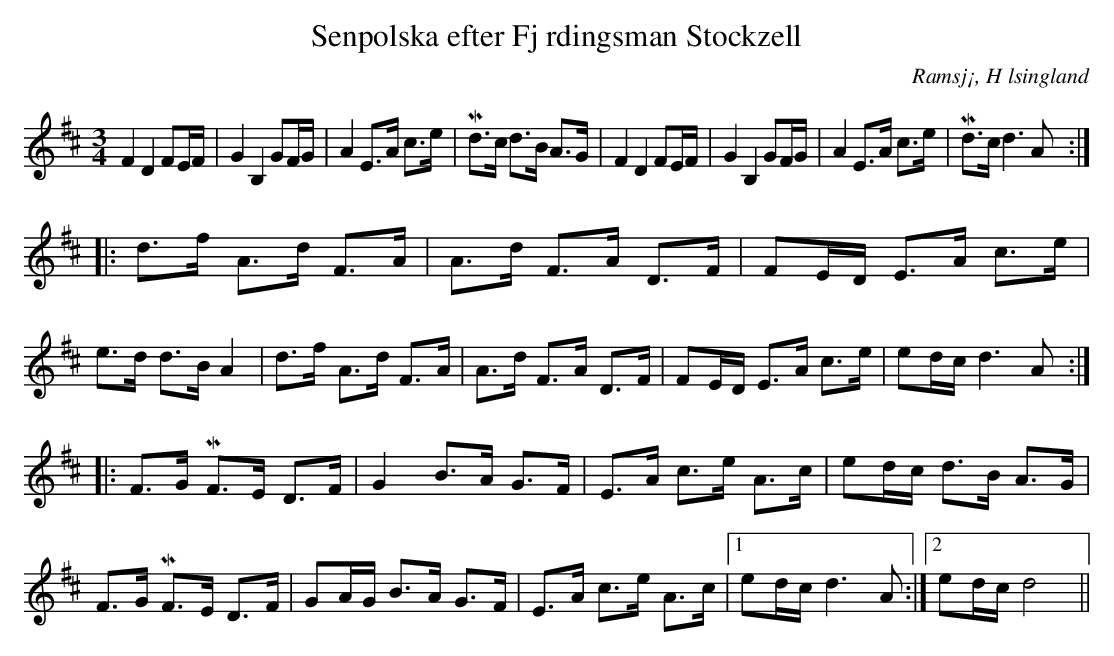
X:1
T: Senpolska efter Fj rdingsman Stockzell
O: Ramsj¡, H lsingland
M:3/4
L:1/8
K:D
F2 D2 FE/F/|G2 B,2 GF/G/| A2 E>A c>e|Md>c d>B A>G|F2 D2 FE/F/|G2 B,2 GF/G/| A2 E>A c>e|Md>c d2>A2:|
|:d>f A>d F>A| A>d F>A D>F|FE/D/ E>A c>e|e>d d>B A2|d>f A>d F>A| A>d F>A D>F|FE/D/ E>A c>e|ed/c/ d2>A2:|
|:F>G MF>E D>F|G2 B>A G>F|E>A c>e A>c|ed/c/ d>B A>G|F>G MF>E D>F|GA/G/ B>A G>F|E>A c>e A>c|1 ed/c/ d2>A2:|2 ed/c/ d4||
